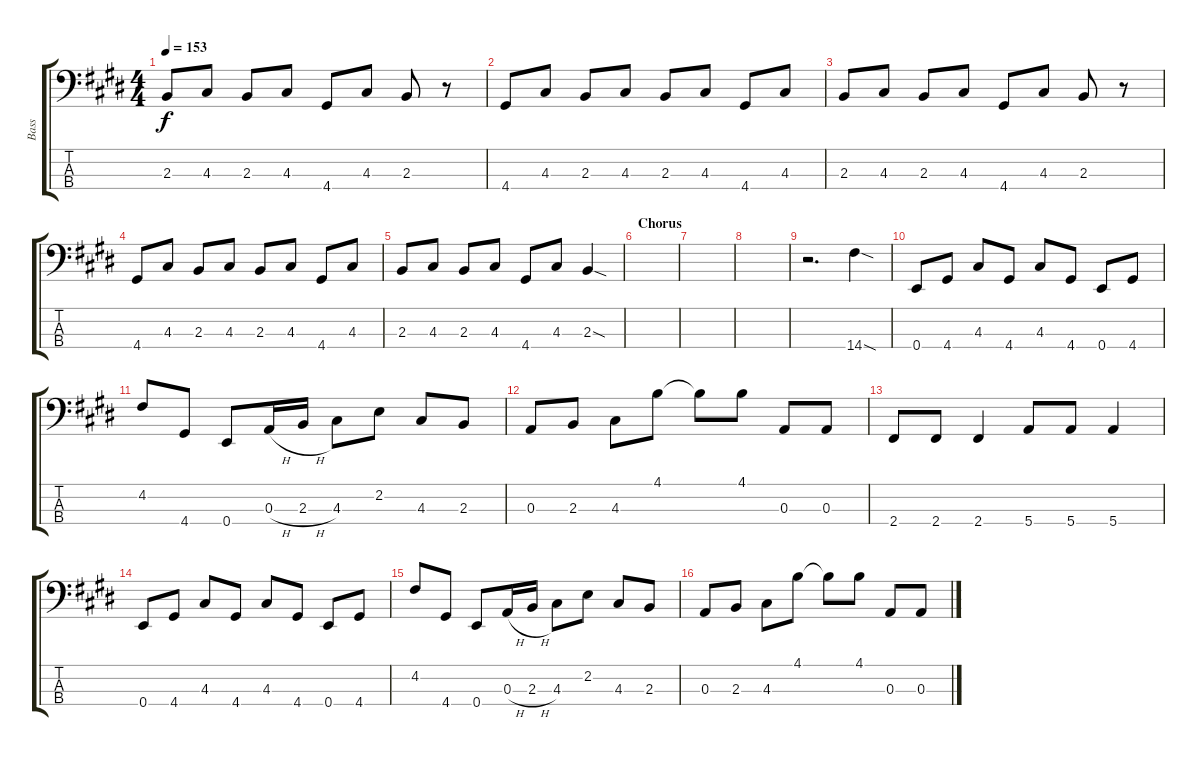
\track ("Bass" "Bass") {instrument electricbassfinger}
\staff {score tabs}
\tuning (G2 D2 A1 E1) {hide}
\ts (4 4)
\tempo 153
\clef f4
\ks e
2.3.8{dy f} 4.3.8 2.3.8 4.3.8 4.4.8 4.3.8 2.3.8 r.8 |
4.4.8 4.3.8 2.3.8 4.3.8 2.3.8 4.3.8 4.4.8 4.3.8 |
2.3.8 4.3.8 2.3.8 4.3.8 4.4.8 4.3.8 2.3.8 r.8 |
4.4.8 4.3.8 2.3.8 4.3.8 2.3.8 4.3.8 4.4.8 4.3.8 |
2.3.8 4.3.8 2.3.8 4.3.8 4.4.8 4.3.8 2.3{sod}.4 |
\section ("" "Chorus")
|
|
|
r.2{d} 14.4{sod}.4 |
0.4.8 4.4.8 4.3.8 4.4.8 4.3.8 4.4.8 0.4.8 4.4.8 |
4.2.8 4.4.8 0.4.8 0.3{h}.16 2.3{h}.16 4.3.8 2.2.8 4.3.8 2.3.8 |
0.3.8 2.3.8 4.3.8 4.1.8 4.1{t}.8 4.1.8 0.3.8 0.3.8 |
2.4.8 2.4.8 2.4.4 5.4.8 5.4.8 5.4.4 |
0.4.8 4.4.8 4.3.8 4.4.8 4.3.8 4.4.8 0.4.8 4.4.8 |
4.2.8 4.4.8 0.4.8 0.3{h}.16 2.3{h}.16 4.3.8 2.2.8 4.3.8 2.3.8 |
0.3.8 2.3.8 4.3.8 4.1.8 4.1{t}.8 4.1.8 0.3.8 0.3.8
